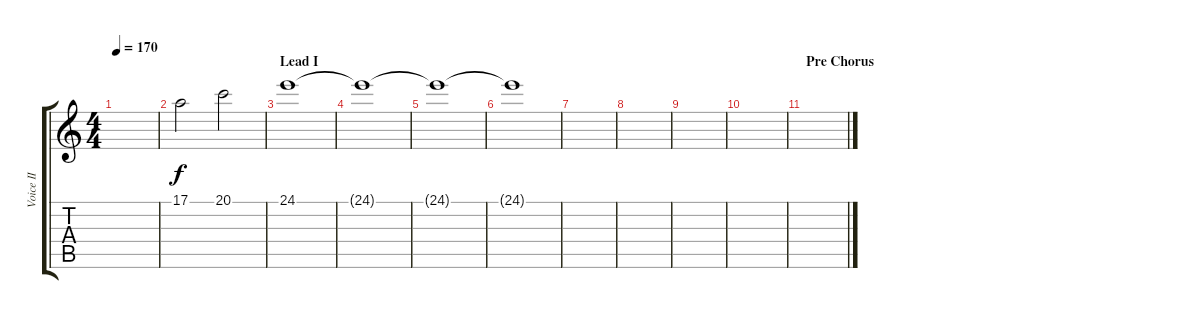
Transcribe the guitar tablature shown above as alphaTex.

\track ("Voice II" "Voice II") {instrument lead6voice}
\staff {score tabs}
\tuning (E4 B3 G3 D3 A2 E2) {hide}
\ts (4 4)
\tempo 170
\clef g2
\ks c
|
17.1.2 20.1.2 |
\section ("" "Lead I")
24.1.1 |
24.1{t}.1 |
24.1{t}.1 |
24.1{t}.1 |
|
|
|
|
\section ("" "Pre Chorus")
